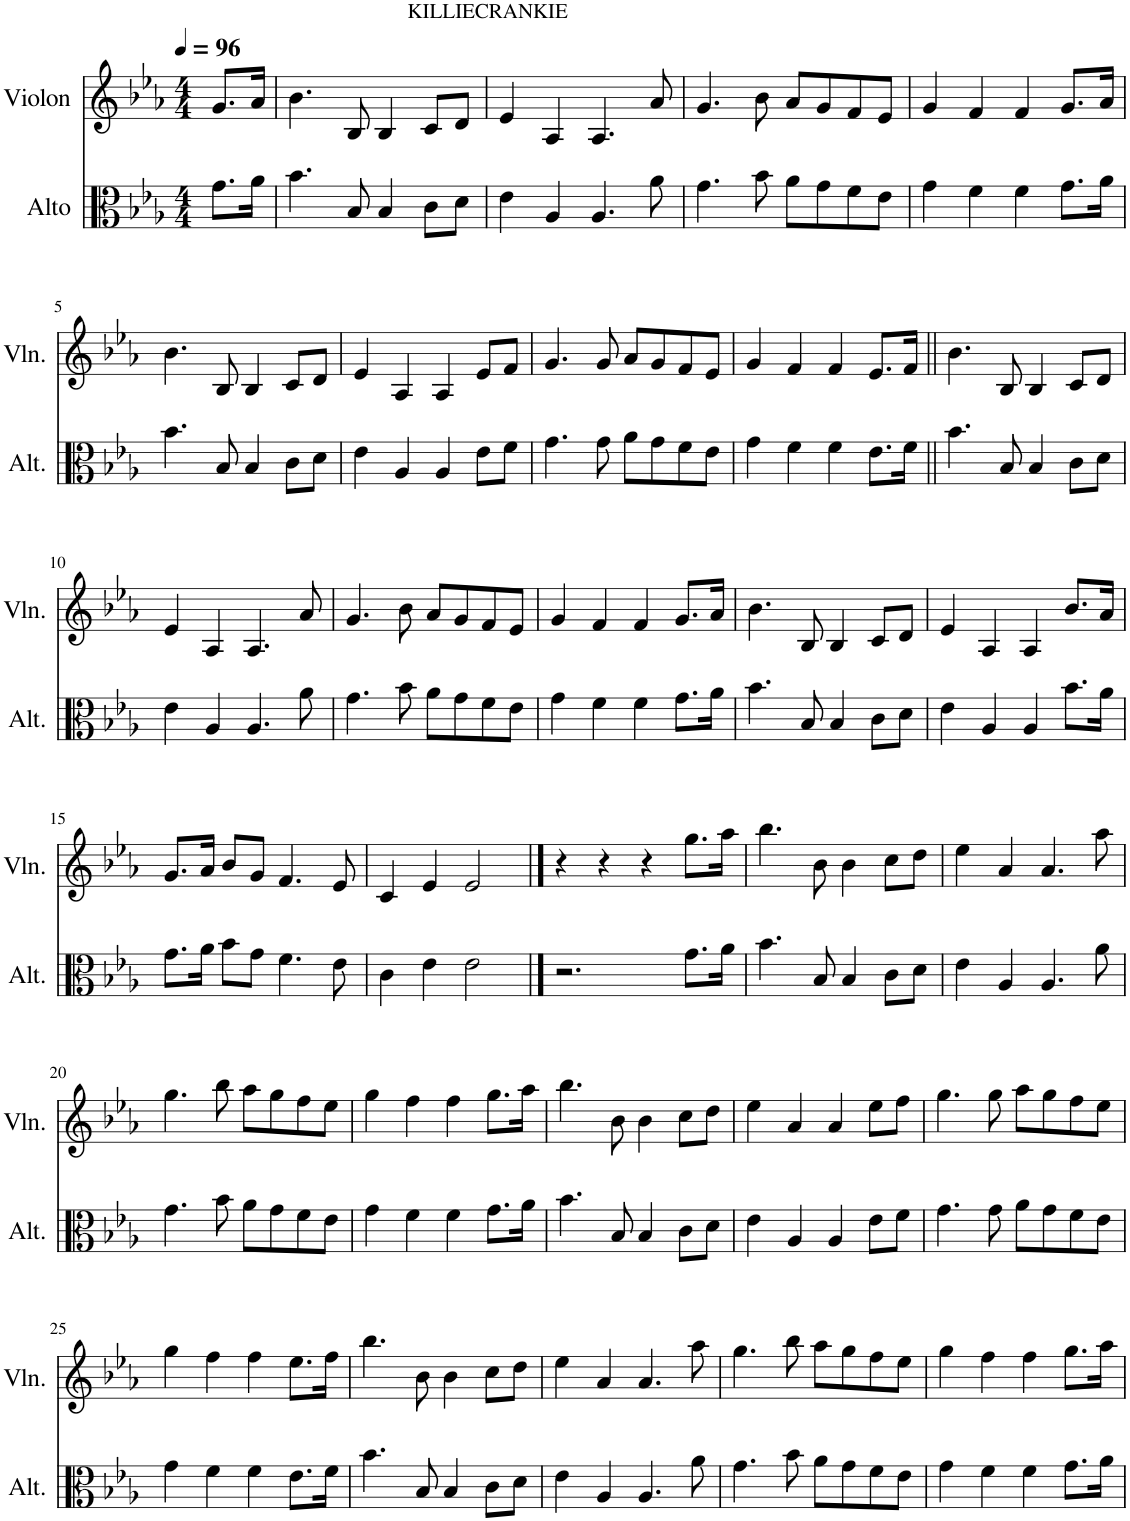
**kern	**kern
*part2	*part1
*staff2	*staff1
*I"Alto	*I"Violon
*I'Alt.	*I'Vln.
*clefC3	*clefG2
*k[b-e-a-]	*k[b-e-a-]
*M4/4	*M4/4
*MM96	*MM96
=	=
8.g\L	8.g/L
16a-\Jk	16a-/Jk
=1	=1
!	!LO:TX:a:t=KILLIECRANKIE
4.b-\	4.b-\
8B-/	8B-/
4B-/	4B-/
8c\L	8c/L
8d\J	8d/J
=2	=2
4e-\	4e-/
4A-/	4A-/
4.A-/	4.A-/
8a-\	8a-/
=3	=3
4.g\	4.g/
8b-\	8b-\
8a-\L	8a-/L
8g\	8g/
8f\	8f/
8e-\J	8e-/J
=4	=4
4g\	4g/
4f\	4f/
4f\	4f/
8.g\L	8.g/L
16a-\Jk	16a-/Jk
!!LO:LB:g=z
=5	=5
4.b-\	4.b-\
8B-/	8B-/
4B-/	4B-/
8c\L	8c/L
8d\J	8d/J
=6	=6
4e-\	4e-/
4A-/	4A-/
4A-/	4A-/
8e-\L	8e-/L
8f\J	8f/J
=7	=7
4.g\	4.g/
8g\	8g/
8a-\L	8a-/L
8g\	8g/
8f\	8f/
8e-\J	8e-/J
=8	=8
4g\	4g/
4f\	4f/
4f\	4f/
8.e-\L	8.e-/L
16f\Jk	16f/Jk
=9||	=9||
4.b-\	4.b-\
8B-/	8B-/
4B-/	4B-/
8c\L	8c/L
8d\J	8d/J
!!LO:LB:g=z
=10	=10
4e-\	4e-/
4A-/	4A-/
4.A-/	4.A-/
8a-\	8a-/
=11	=11
4.g\	4.g/
8b-\	8b-\
8a-\L	8a-/L
8g\	8g/
8f\	8f/
8e-\J	8e-/J
=12	=12
4g\	4g/
4f\	4f/
4f\	4f/
8.g\L	8.g/L
16a-\Jk	16a-/Jk
=13	=13
4.b-\	4.b-\
8B-/	8B-/
4B-/	4B-/
8c\L	8c/L
8d\J	8d/J
=14	=14
4e-\	4e-/
4A-/	4A-/
4A-/	4A-/
8.b-\L	8.b-/L
16a-\Jk	16a-/Jk
!!LO:LB:g=z
=15	=15
8.g\L	8.g/L
16a-\Jk	16a-/Jk
8b-\L	8b-/L
8g\J	8g/J
4.f\	4.f/
8e-\	8e-/
=16	=16
4c\	4c/
4e-\	4e-/
2e-\	2e-/
==17	==17
2.r	4r
.	4r
.	4r
8.g\L	8.gg\L
16a-\Jk	16aa-\Jk
=18	=18
4.b-\	4.bb-\
8B-/	8b-\
4B-/	4b-\
8c\L	8cc\L
8d\J	8dd\J
=19	=19
4e-\	4ee-\
4A-/	4a-/
4.A-/	4.a-/
8a-\	8aa-\
!!LO:LB:g=z
=20	=20
4.g\	4.gg\
8b-\	8bb-\
8a-\L	8aa-\L
8g\	8gg\
8f\	8ff\
8e-\J	8ee-\J
=21	=21
4g\	4gg\
4f\	4ff\
4f\	4ff\
8.g\L	8.gg\L
16a-\Jk	16aa-\Jk
=22	=22
4.b-\	4.bb-\
8B-/	8b-\
4B-/	4b-\
8c\L	8cc\L
8d\J	8dd\J
=23	=23
4e-\	4ee-\
4A-/	4a-/
4A-/	4a-/
8e-\L	8ee-\L
8f\J	8ff\J
=24	=24
4.g\	4.gg\
8g\	8gg\
8a-\L	8aa-\L
8g\	8gg\
8f\	8ff\
8e-\J	8ee-\J
!!LO:LB:g=z
=25	=25
4g\	4gg\
4f\	4ff\
4f\	4ff\
8.e-\L	8.ee-\L
16f\Jk	16ff\Jk
=26	=26
4.b-\	4.bb-\
8B-/	8b-\
4B-/	4b-\
8c\L	8cc\L
8d\J	8dd\J
=27	=27
4e-\	4ee-\
4A-/	4a-/
4.A-/	4.a-/
8a-\	8aa-\
=28	=28
4.g\	4.gg\
8b-\	8bb-\
8a-\L	8aa-\L
8g\	8gg\
8f\	8ff\
8e-\J	8ee-\J
=29	=29
4g\	4gg\
4f\	4ff\
4f\	4ff\
8.g\L	8.gg\L
16a-\Jk	16aa-\Jk
=	=
*-	*-
